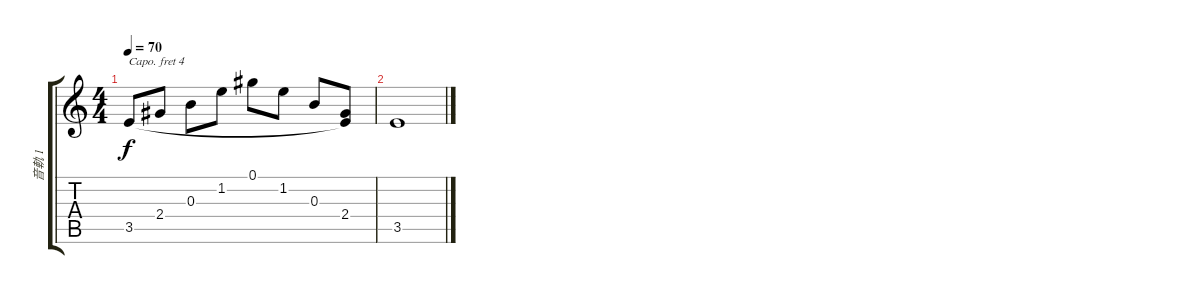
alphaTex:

\track ("音軌 1" "音軌 1") {instrument acousticguitarsteel}
\staff {score tabs}
\capo 4
\tuning (E4 B3 G3 D3 A2 E2) {hide}
\ts (4 4)
\tempo 70
\clef g2
\ks c
3.5.8{dy f} 2.4.8 0.3.8 1.2.8 0.1.8 1.2.8 0.3.8 (2.4 3.5{t}).8 |
3.5.1
